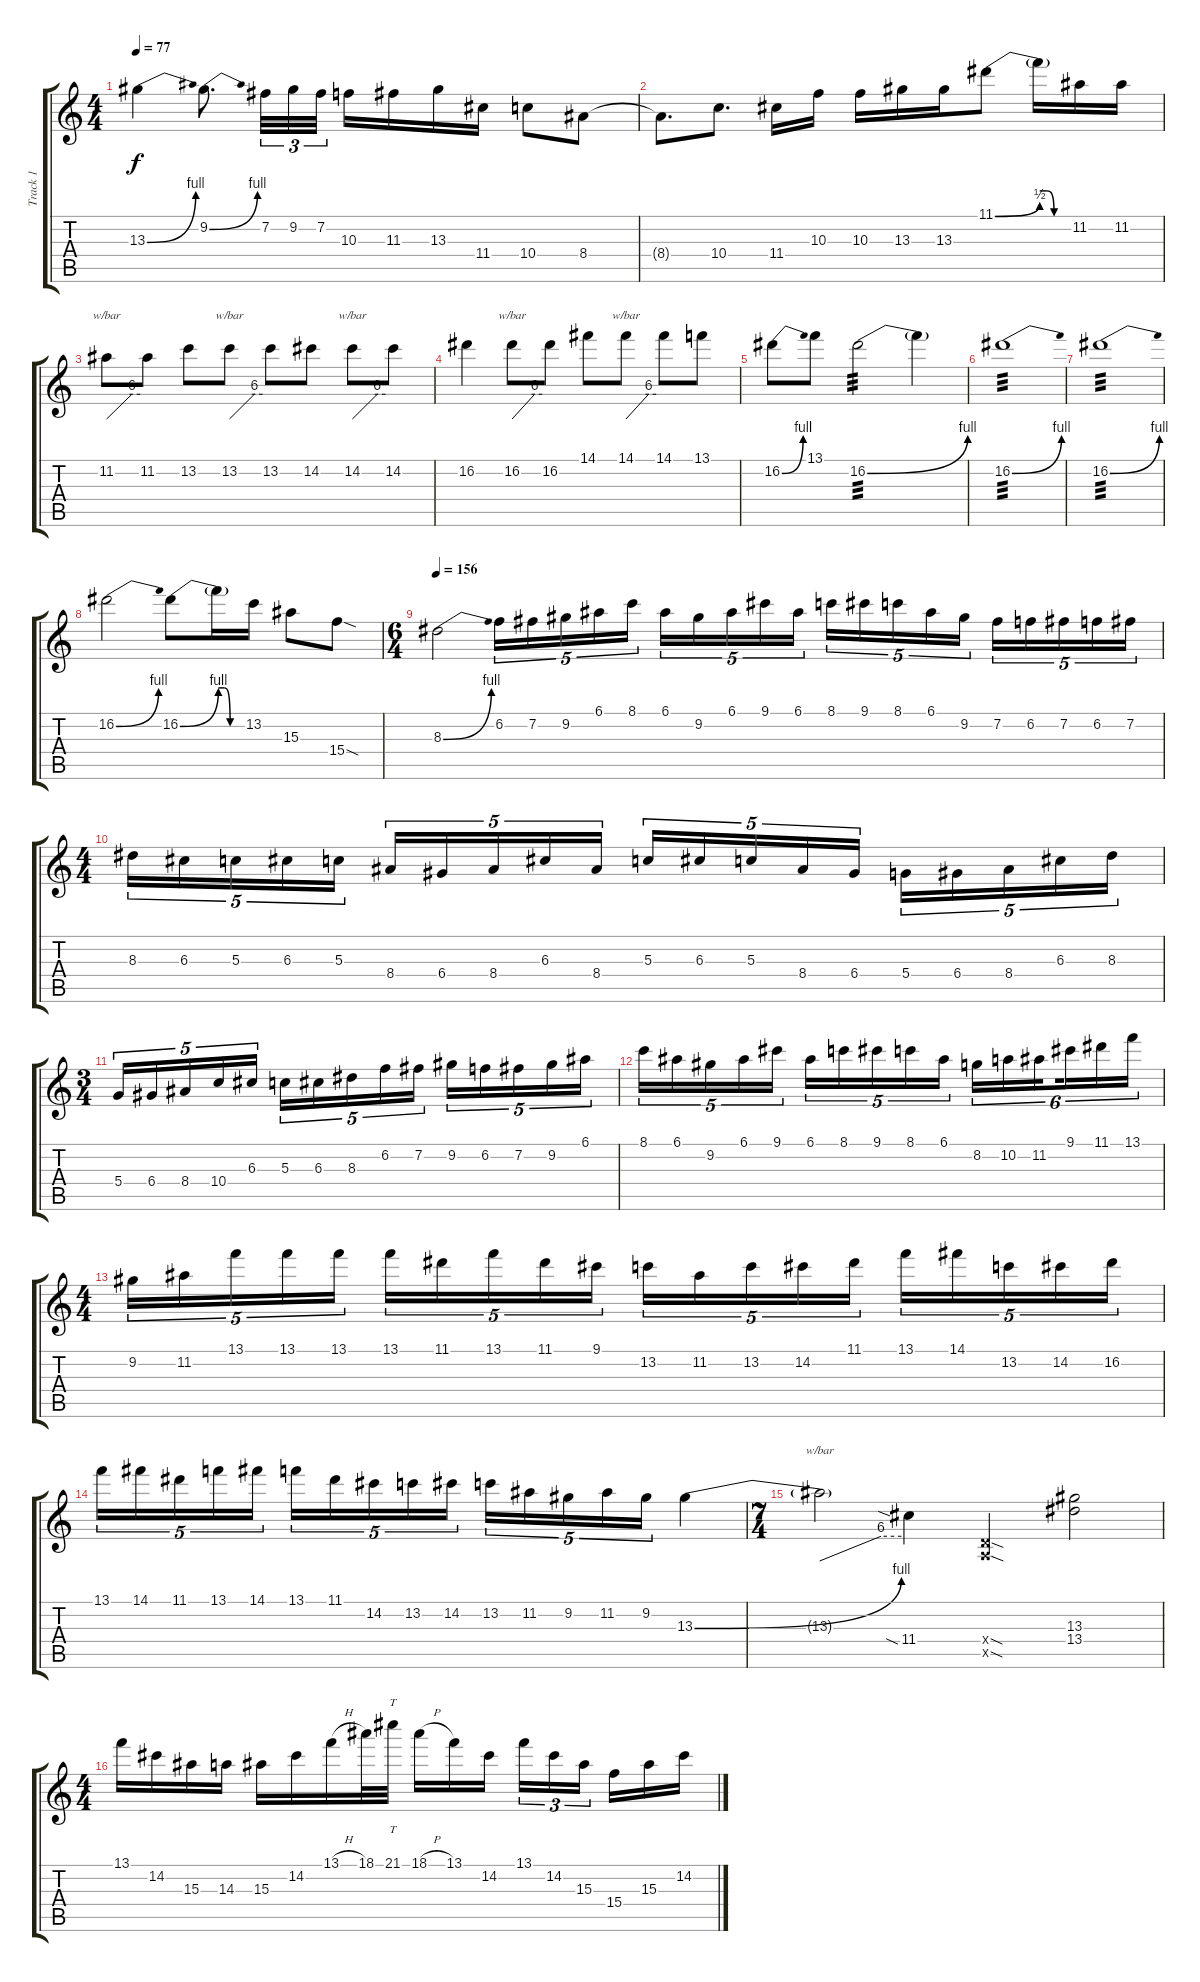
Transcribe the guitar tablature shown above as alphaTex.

\track ("Track 1" "Track 1") {instrument electricguitarclean}
\staff {score tabs}
\tuning (E4 B3 G3 D3 A2 E2) {hide}
\ts (4 4)
\tempo 77
\clef g2
\ks c
13.3{be (bend 0 0 60 4)}.4{dy f} 9.2{be (bend 0 0 60 4)}.8{d} 7.2.32{tu (3 2)} 9.2.32{tu (3 2)} 7.2.32{tu (3 2)} 10.3.16 11.3.16 13.3.16 11.4.16 10.4.8 8.4.8 |
8.4{t}.8{d} 10.4.8{d} 11.4.16 10.3.16 10.3.16 13.3.16 13.3.16 11.1{be (bend 0 0 60 2)}.8 11.1{be (custom 0 4 15 4 30 0 60 0) t}.16 11.2.16 11.2.16 |
11.2.8{tbe (custom default 0 0 45 24 60 24)} 11.2.8 13.2.8 13.2.8{tbe (custom default 0 0 45 24 60 24)} 13.2.8 14.2.8 14.2.8{tbe (custom default 0 0 45 24 60 24)} 14.2.8 |
16.2.4 16.2.8{tbe (custom default 0 0 45 24 60 24)} 16.2.8 14.1.8 14.1.8{tbe (custom default 0 0 45 24 60 24)} 14.1.8 13.1.8 |
16.2{be (bend 0 0 60 4)}.8 13.1.8 16.2{be (bend 0 0 60 4)}.2{tp 3} 16.2{t}.4 |
16.2{be (bend 0 0 60 4)}.1{tp 3} |
16.2{be (bend 0 0 60 4)}.1{tp 3} |
16.2{be (bend 0 0 60 4)}.2 16.2{be (bend 0 0 60 4)}.8 16.2{be (custom 0 4 15 4 30 0 60 0) t}.16 13.2.16 15.3.8 15.4{sod}.8 |
\ts (6 4)
\tempo 156
8.3{be (bend 0 0 60 4)}.2 6.2.16{tu (5 4)} 7.2.16{tu (5 4)} 9.2.16{tu (5 4)} 6.1.16{tu (5 4)} 8.1.16{tu (5 4)} 6.1.16{tu (5 4)} 9.2.16{tu (5 4)} 6.1.16{tu (5 4)} 9.1.16{tu (5 4)} 6.1.16{tu (5 4) beam splitsecondary} 8.1.16{tu (5 4)} 9.1.16{tu (5 4)} 8.1.16{tu (5 4)} 6.1.16{tu (5 4)} 9.2.16{tu (5 4) beam splitsecondary} 7.2.16{tu (5 4)} 6.2.16{tu (5 4)} 7.2.16{tu (5 4)} 6.2.16{tu (5 4)} 7.2.16{tu (5 4)} |
\ts (4 4)
8.3.16{tu (5 4)} 6.3.16{tu (5 4)} 5.3.16{tu (5 4)} 6.3.16{tu (5 4)} 5.3.16{tu (5 4)} 8.4.16{tu (5 4)} 6.4.16{tu (5 4)} 8.4.16{tu (5 4)} 6.3.16{tu (5 4)} 8.4.16{tu (5 4)} 5.3.16{tu (5 4)} 6.3.16{tu (5 4)} 5.3.16{tu (5 4)} 8.4.16{tu (5 4)} 6.4.16{tu (5 4)} 5.4.16{tu (5 4)} 6.4.16{tu (5 4)} 8.4.16{tu (5 4)} 6.3.16{tu (5 4)} 8.3.16{tu (5 4)} |
\ts (3 4)
5.4.16{tu (5 4)} 6.4.16{tu (5 4)} 8.4.16{tu (5 4)} 10.4.16{tu (5 4)} 6.3.16{tu (5 4)} 5.3.16{tu (5 4)} 6.3.16{tu (5 4)} 8.3.16{tu (5 4)} 6.2.16{tu (5 4)} 7.2.16{tu (5 4)} 9.2.16{tu (5 4)} 6.2.16{tu (5 4)} 7.2.16{tu (5 4)} 9.2.16{tu (5 4)} 6.1.16{tu (5 4)} |
8.1.16{tu (5 4)} 6.1.16{tu (5 4)} 9.2.16{tu (5 4)} 6.1.16{tu (5 4)} 9.1.16{tu (5 4)} 6.1.16{tu (5 4)} 8.1.16{tu (5 4)} 9.1.16{tu (5 4)} 8.1.16{tu (5 4)} 6.1.16{tu (5 4)} 8.2.16{tu (6 4)} 10.2.16{tu (6 4)} 11.2.16{tu (6 4) beam splitsecondary} 9.1.16{tu (6 4)} 11.1.16{tu (6 4)} 13.1.16{tu (6 4)} |
\ts (4 4)
9.2.16{tu (5 4)} 11.2.16{tu (5 4)} 13.1.16{tu (5 4)} 13.1.16{tu (5 4)} 13.1.16{tu (5 4)} 13.1.16{tu (5 4)} 11.1.16{tu (5 4)} 13.1.16{tu (5 4)} 11.1.16{tu (5 4)} 9.1.16{tu (5 4)} 13.2.16{tu (5 4)} 11.2.16{tu (5 4)} 13.2.16{tu (5 4)} 14.2.16{tu (5 4)} 11.1.16{tu (5 4)} 13.1.16{tu (5 4)} 14.1.16{tu (5 4)} 13.2.16{tu (5 4)} 14.2.16{tu (5 4)} 16.2.16{tu (5 4)} |
13.1.16{tu (5 4)} 14.1.16{tu (5 4)} 11.1.16{tu (5 4)} 13.1.16{tu (5 4)} 14.1.16{tu (5 4)} 13.1.16{tu (5 4)} 11.1.16{tu (5 4)} 14.2.16{tu (5 4)} 13.2.16{tu (5 4)} 14.2.16{tu (5 4)} 13.2.16{tu (5 4)} 11.2.16{tu (5 4)} 9.2.16{tu (5 4)} 11.2.16{tu (5 4)} 9.2.16{tu (5 4)} 13.3{be (bend 0 0 60 4)}.4 |
\ts (7 4)
13.3{t}.2{tbe (custom default 0 0 45 24 60 24)} 11.4{sia}.4 (0.4{sod x} 0.5{sod x}).2 (13.3 13.4).2 |
\ts (4 4)
13.1.16 14.2.16 15.3.16 14.3.16 15.3.16 14.2.16 13.1{h}.16 18.1.32 21.1.32{tt} 18.1{h}.16 13.1.16 14.2.16{beam splitsecondary} 13.1.16{tu (3 2)} 14.2.16{tu (3 2)} 15.3.16{tu (3 2) beam splitsecondary} 15.4.16 15.3.16 14.2.16
